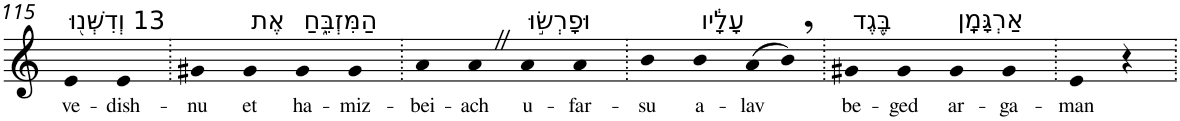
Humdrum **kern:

**kern	**text
*part1	*part1
*staff1	*staff1
*I"Piano	*
*I'Pno	*
!!LO:PB:g=z
*clefG2	*
*k[]	*
=115	=115
!LO:TX:a:t=13 וְדִשְּׁנ֖וּ	!
!	!LO:LY:b
4e	ve-
!	!LO:LY:b
4e	-dish-
=116.	=116.
!	!LO:LY:b
4g#X	-nu
!LO:TX:a:t=אֶת	!
!	!LO:LY:b
4g#	et
!LO:TX:a:t=הַמִּזְבֵּ֑חַ	!
!	!LO:LY:b
4g#	ha-
!	!LO:LY:b
4g#	-miz-
=117.	=117.
!	!LO:LY:b
4a	-bei-
!	!LO:LY:b
4aZ	-ach
!LO:TX:a:t=וּפָרְשׂ֣וּ	!
!	!LO:LY:b
4a	u-
!	!LO:LY:b
4a	-far-
=118.	=118.
!	!LO:LY:b
4b	-su
!LO:TX:a:t=עָלָ֔יו	!
!	!LO:LY:b
4b	a-
!	!LO:LY:b
(>8a	-lav
8b,)	.
=119.	=119.
!LO:TX:a:t=בֶּ֖גֶד	!
!	!LO:LY:b
4g#X	be-
!	!LO:LY:b
4g#	-ged
!LO:TX:a:t=אַרְגָּמָֽן	!
!	!LO:LY:b
4g#	ar-
!	!LO:LY:b
4g#	-ga-
=120.	=120.
!	!LO:LY:b
4e	-man
4r	.
=.	=.
*-	*-
